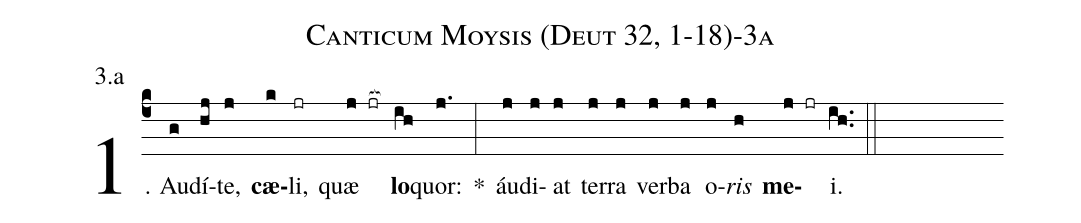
name: Canticum Moysis (Deut 32, 1-18)-3a;
annotation: 3.a;
%%
(c4)1. Au(g)dí(hj)te,(j) <b>cæ</b>(k)li,(jr) quæ(j jr[ocb:1{]) <b>lo</b>(ih[ocb:0}])quor:(j.) *(:) áu(j)di(j)at(j) ter(j)ra(j) ver(j)ba(j) o(j)<i>ris</i>(h) <b>me</b>(j jr)i.(ih..) (::)
